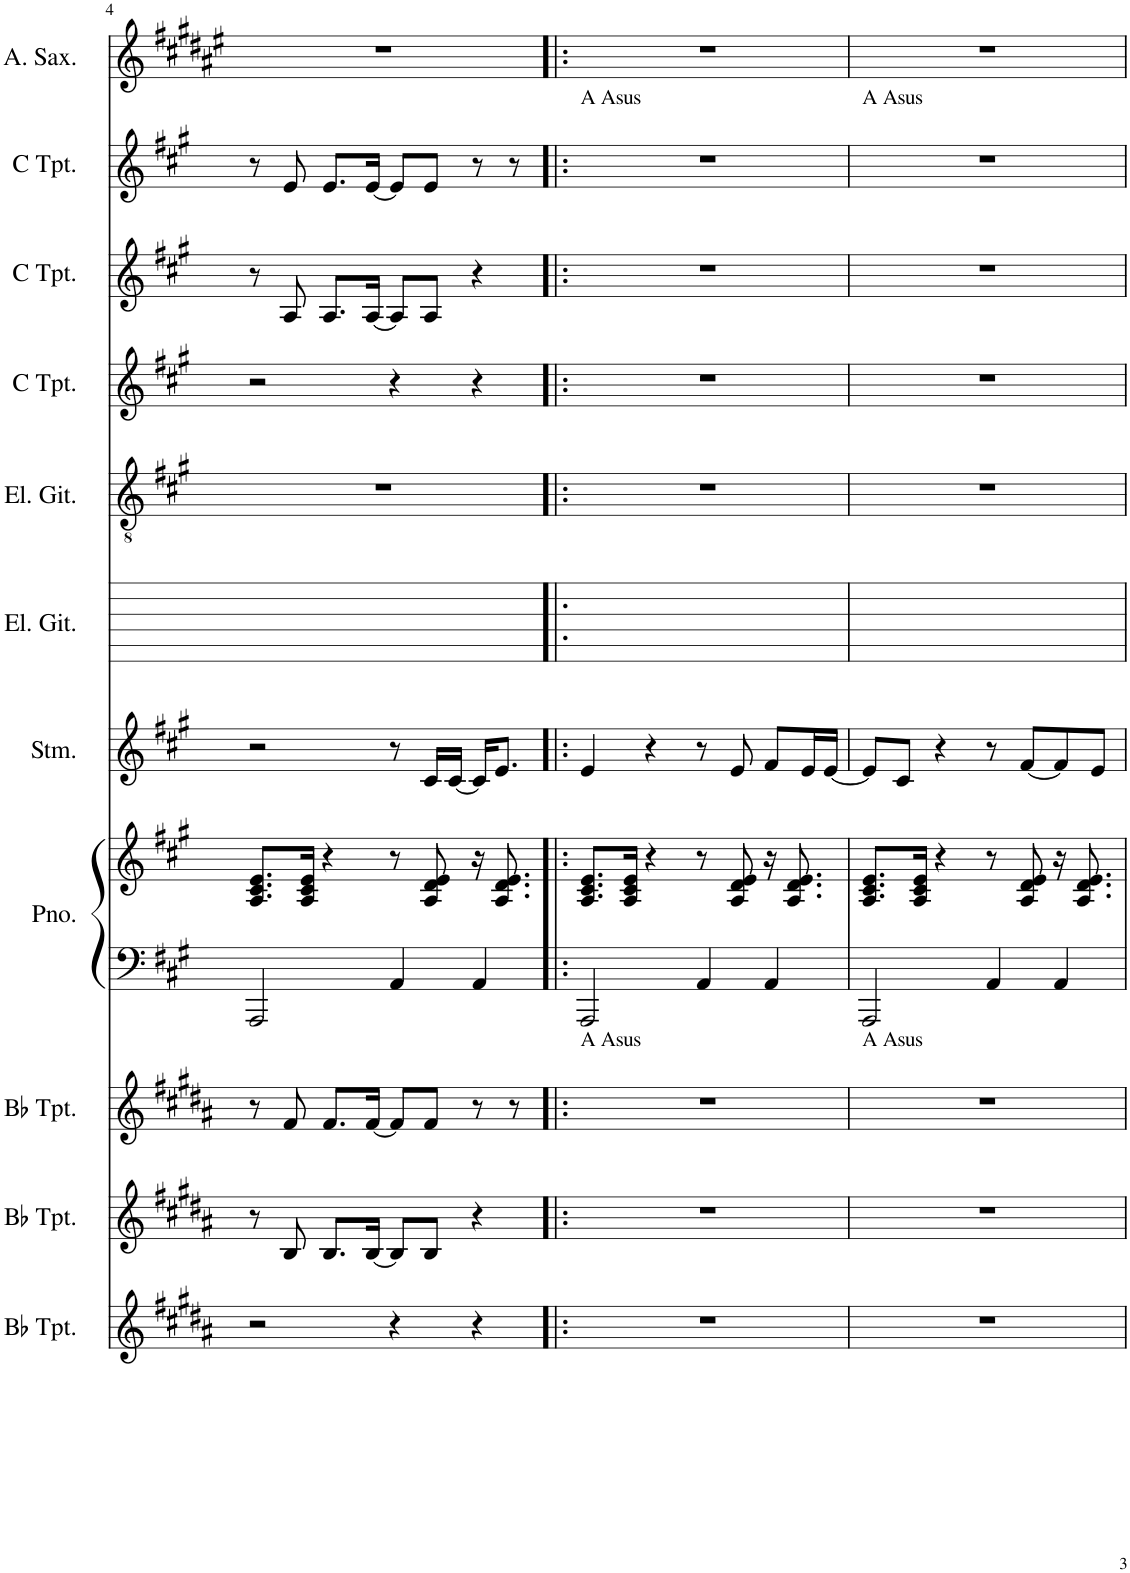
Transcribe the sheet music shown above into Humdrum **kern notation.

**kern	**kern	**kern	**kern	**kern	**kern	**kern	**kern	**kern	**kern	**kern	**kern
*part11	*part10	*part9	*part8	*part8	*part7	*part6	*part5	*part4	*part3	*part2	*part1
*staff12	*staff11	*staff10	*staff9	*staff8	*staff7	*staff6	*staff5	*staff4	*staff3	*staff2	*staff1
*I"Trompet in Bb	*I"Trompet in Bb	*I"Trompet in Bb	*I"Piano	*	*I"Stem	*I"Elektrische gitaar	*I"Elektrische gitaar	*I"Trompet in C	*I"Trompet in C	*I"Trompet in C	*I"Alt-saxofoon
*	*	*	*I'Pno.	*	*I'Stm.	*I'El. Git.	*I'El. Git.	*	*	*	*I'A. Sax.
!!LO:PB:g=z
*clefG2	*clefG2	*clefG2	*clefF4	*clefG2	*clefG2	*	*clefGv2	*clefG2	*clefG2	*clefG2	*clefG2
*Trd1c2	*Trd1c2	*Trd1c2	*	*	*	*	*	*Trd1c2	*Trd1c2	*Trd1c2	*Trd5c9
*k[f#c#g#d#a#]	*k[f#c#g#d#a#]	*k[f#c#g#d#a#]	*k[f#c#g#]	*k[f#c#g#]	*k[f#c#g#]	*k[f#c#g#]	*k[f#c#g#]	*k[f#c#g#]	*k[f#c#g#]	*k[f#c#g#]	*k[f#c#g#d#a#e#]
*M4/4	*M4/4	*M4/4	*M4/4	*M4/4	*M4/4	*M4/4	*M4/4	*M4/4	*M4/4	*M4/4	*M4/4
=4	=4	=4	=4	=4	=4	=4	=4	=4	=4	=4	=4
2r	8r	8r	2AAA/	8.A/ 8.c#/ 8.e/L	2r	1r	1r	2r	8r	8r	1r
.	8B/	8f#/	.	.	.	.	.	.	8A/	8e/	.
.	.	.	.	16A/ 16c#/ 16e/Jk	.	.	.	.	.	.	.
.	8.B/L	8.f#/L	.	4r	.	.	.	.	8.A/L	8.e/L	.
.	[16B/Jk	[16f#/Jk	.	.	.	.	.	.	[16A/Jk	[16e/Jk	.
4r	8B/L]	8f#/L]	4AA/	8r	8r	.	.	4r	8A/L]	8e/L]	.
.	8B/J	8f#/J	.	8A/ 8d/ 8e/	16c#/LL	.	.	.	8A/J	8e/J	.
.	.	.	.	.	[16c#/JJ	.	.	.	.	.	.
4r	4r	8r	4AA/	16r	16c#/KL]	.	.	4r	4r	8r	.
.	.	.	.	8.A/ 8.d/ 8.e/	8.e/J	.	.	.	.	.	.
.	.	8r	.	.	.	.	.	.	.	8r	.
=5!|:	=5!|:	=5!|:	=5!|:	=5!|:	=5!|:	=5!|:	=5!|:	=5!|:	=5!|:	=5!|:	=5!|:
!	!	!	!	!	!	!	!	!	!	!LO:TX:a:t=A Asus	!
!	!	!LO:TX:a:t=A Asus	!	!	!	!	!	!	!	!	!
1r	1r	1r	2AAA/	8.A/ 8.c#/ 8.e/L	4e/	1r	1r	1r	1r	1r	1r
.	.	.	.	16A/ 16c#/ 16e/Jk	.	.	.	.	.	.	.
.	.	.	.	4r	4r	.	.	.	.	.	.
.	.	.	4AA/	8r	8r	.	.	.	.	.	.
.	.	.	.	8A/ 8d/ 8e/	8e/	.	.	.	.	.	.
.	.	.	4AA/	16r	8f#/L	.	.	.	.	.	.
.	.	.	.	8.A/ 8.d/ 8.e/	.	.	.	.	.	.	.
.	.	.	.	.	16e/L	.	.	.	.	.	.
.	.	.	.	.	[16e/JJ	.	.	.	.	.	.
=6	=6	=6	=6	=6	=6	=6	=6	=6	=6	=6	=6
!	!	!	!	!	!	!	!	!	!	!LO:TX:a:t=A Asus	!
!	!	!LO:TX:a:t=A Asus	!	!	!	!	!	!	!	!	!
1r	1r	1r	2AAA/	8.A/ 8.c#/ 8.e/L	8e/L]	1r	1r	1r	1r	1r	1r
.	.	.	.	.	8c#/J	.	.	.	.	.	.
.	.	.	.	16A/ 16c#/ 16e/Jk	.	.	.	.	.	.	.
.	.	.	.	4r	4r	.	.	.	.	.	.
.	.	.	4AA/	8r	8r	.	.	.	.	.	.
.	.	.	.	8A/ 8d/ 8e/	[8f#/L	.	.	.	.	.	.
.	.	.	4AA/	16r	8f#/]	.	.	.	.	.	.
.	.	.	.	8.A/ 8.d/ 8.e/	.	.	.	.	.	.	.
.	.	.	.	.	8e/J	.	.	.	.	.	.
=	=	=	=	=	=	=	=	=	=	=	=
*-	*-	*-	*-	*-	*-	*-	*-	*-	*-	*-	*-
